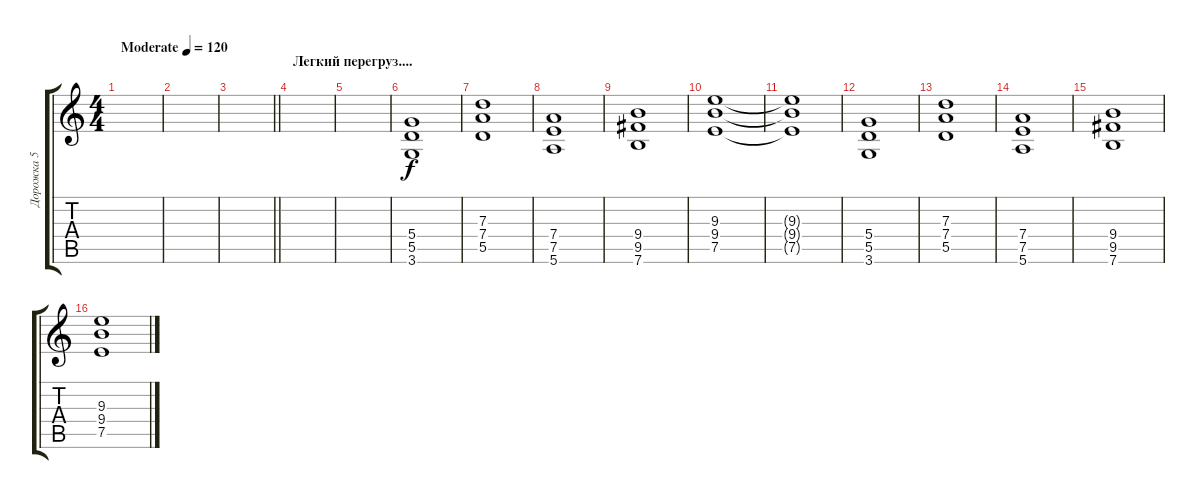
\track ("Дорожка 5" "Дорожка 5") {instrument distortionguitar}
\staff {score tabs}
\tuning (E4 B3 G3 D3 A2 E2) {hide}
\ts (4 4)
\tempo (120 "Moderate")
\clef g2
\ks c
|
|
\barLineRight lightlight
|
\section ("" "Легкий перегруз....")
|
|
(5.4 5.5 3.6).1 |
(7.3 7.4 5.5).1 |
(7.4 7.5 5.6).1 |
(9.4 9.5 7.6).1 |
(9.3 9.4 7.5).1 |
(9.3{t} 9.4{t} 7.5{t}).1 |
(5.4 5.5 3.6).1 |
(7.3 7.4 5.5).1 |
(7.4 7.5 5.6).1 |
(9.4 9.5 7.6).1 |
(9.3 9.4 7.5).1
